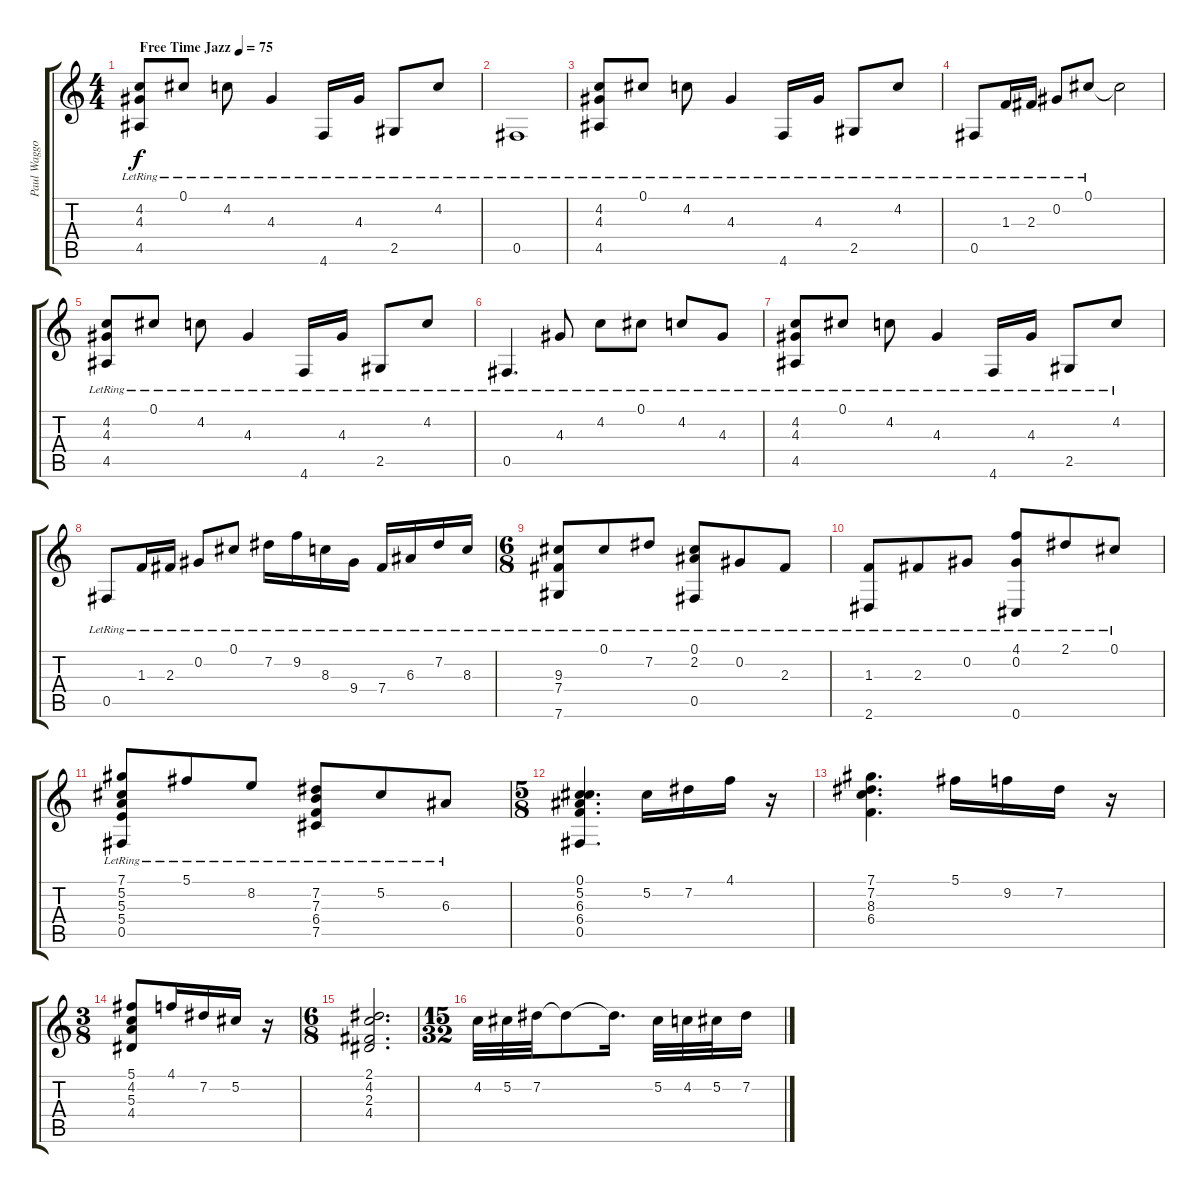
\track ("Paul Waggoner" "Paul Waggo") {instrument electricguitarjazz}
\staff {score tabs}
\tuning (Db4 Ab3 E3 B2 Gb2 Db2) {hide}
\ts (4 4)
\tempo (75 "Free Time Jazz")
\clef g2
\ks c
(4.2{lr} 4.3{lr} 4.5{lr}).8{dy f instrument electricguitarjazz} 0.1{lr}.8 4.2{lr}.8 4.3{lr}.4 4.6{lr}.16 4.3{lr}.16 2.5{lr}.8 4.2{lr}.8 |
0.5{lr}.1 |
(4.2{lr} 4.3{lr} 4.5{lr}).8 0.1{lr}.8 4.2{lr}.8 4.3{lr}.4 4.6{lr}.16 4.3{lr}.16 2.5{lr}.8 4.2{lr}.8 |
0.5{lr}.8 1.3{lr}.16 2.3{lr}.16 0.2{lr}.8 0.1{lr}.8 0.1{t}.2 |
(4.2{lr} 4.3{lr} 4.5{lr}).8 0.1{lr}.8 4.2{lr}.8 4.3{lr}.4 4.6{lr}.16 4.3{lr}.16 2.5{lr}.8 4.2{lr}.8 |
0.5{lr}.4{d} 4.3{lr}.8 4.2{lr}.8 0.1{lr}.8 4.2{lr}.8 4.3{lr}.8 |
(4.2{lr} 4.3{lr} 4.5{lr}).8 0.1{lr}.8 4.2{lr}.8 4.3{lr}.4 4.6{lr}.16 4.3{lr}.16 2.5{lr}.8 4.2{lr}.8 |
0.5{lr}.8 1.3{lr}.16 2.3{lr}.16 0.2{lr}.8 0.1{lr}.8 7.2{lr}.16 9.2{lr}.16 8.3{lr}.16 9.4{lr}.16 7.4{lr}.16 6.3{lr}.16 7.2{lr}.16 8.3{lr}.16 |
\ts (6 8)
(9.3{lr} 7.4{lr} 7.6{lr}).8 0.1{lr}.8 7.2{lr}.8 (0.1{lr} 2.2{lr} 0.5{lr}).8 0.2{lr}.8 2.3{lr}.8 |
(1.3{lr} 2.6{lr}).8 2.3{lr}.8 0.2{lr}.8 (4.1{lr} 0.2{lr} 0.6{lr}).8 2.1{lr}.8 0.1{lr}.8 |
(7.1{lr} 5.2{lr} 5.3{lr} 5.4{lr} 0.5{lr}).8 5.1{lr}.8 8.2{lr}.8 (7.2{lr} 7.3{lr} 6.4{lr} 7.5{lr}).8 5.2{lr}.8 6.3{lr}.8 |
\ts (5 8)
(0.1 5.2 6.3 6.4 0.5).4{d} 5.2.16 7.2.16 4.1.16 r.16 |
(7.1 7.2 8.3 6.4).4{d} 5.1.16 9.2.16 7.2.16 r.16 |
\ts (3 8)
(5.1 4.2 5.3 4.4).8 4.1.16 7.2.16 5.2.16 r.16 |
\ts (6 8)
(2.1 4.2 2.3 4.4).2{d} |
\ts (15 32)
4.2.32 5.2.32 7.2.32 7.2{t}.8 7.2{t}.16{d} 5.2.32 4.2.32 5.2.32 7.2.16
